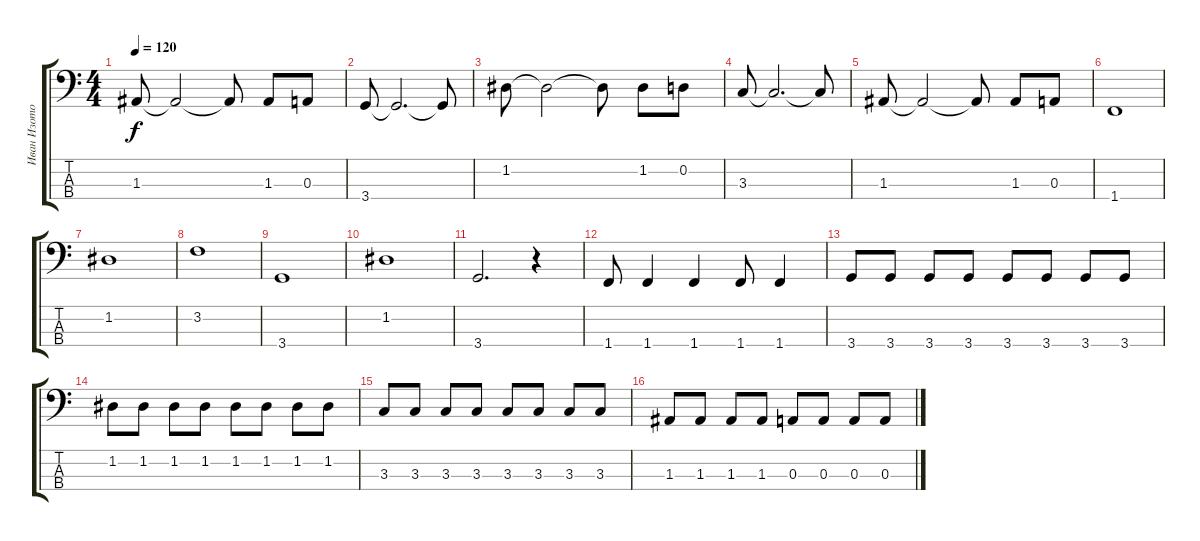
\track ("Иван Изотов               (Бас-гитара)" "Иван Изото") {instrument electricbassfinger}
\staff {score tabs}
\tuning (G2 D2 A1 E1) {hide}
\ts (4 4)
\tempo 120
\clef f4
\ks c
1.3.8{dy f} 1.3{t}.2 1.3{t}.8 1.3.8 0.3.8 |
3.4.8 3.4{t}.2{d} 3.4{t}.8 |
1.2.8 1.2{t}.2 1.2{t}.8 1.2.8 0.2.8 |
3.3.8 3.3{t}.2{d} 3.3{t}.8 |
1.3.8 1.3{t}.2 1.3{t}.8 1.3.8 0.3.8 |
1.4.1 |
1.2.1 |
3.2.1 |
3.4.1 |
1.2.1 |
3.4.2{d} r.4 |
1.4.8 1.4.4 1.4.4 1.4.8 1.4.4 |
3.4.8 3.4.8 3.4.8 3.4.8 3.4.8 3.4.8 3.4.8 3.4.8 |
1.2.8 1.2.8 1.2.8 1.2.8 1.2.8 1.2.8 1.2.8 1.2.8 |
3.3.8 3.3.8 3.3.8 3.3.8 3.3.8 3.3.8 3.3.8 3.3.8 |
1.3.8 1.3.8 1.3.8 1.3.8 0.3.8 0.3.8 0.3.8 0.3.8
